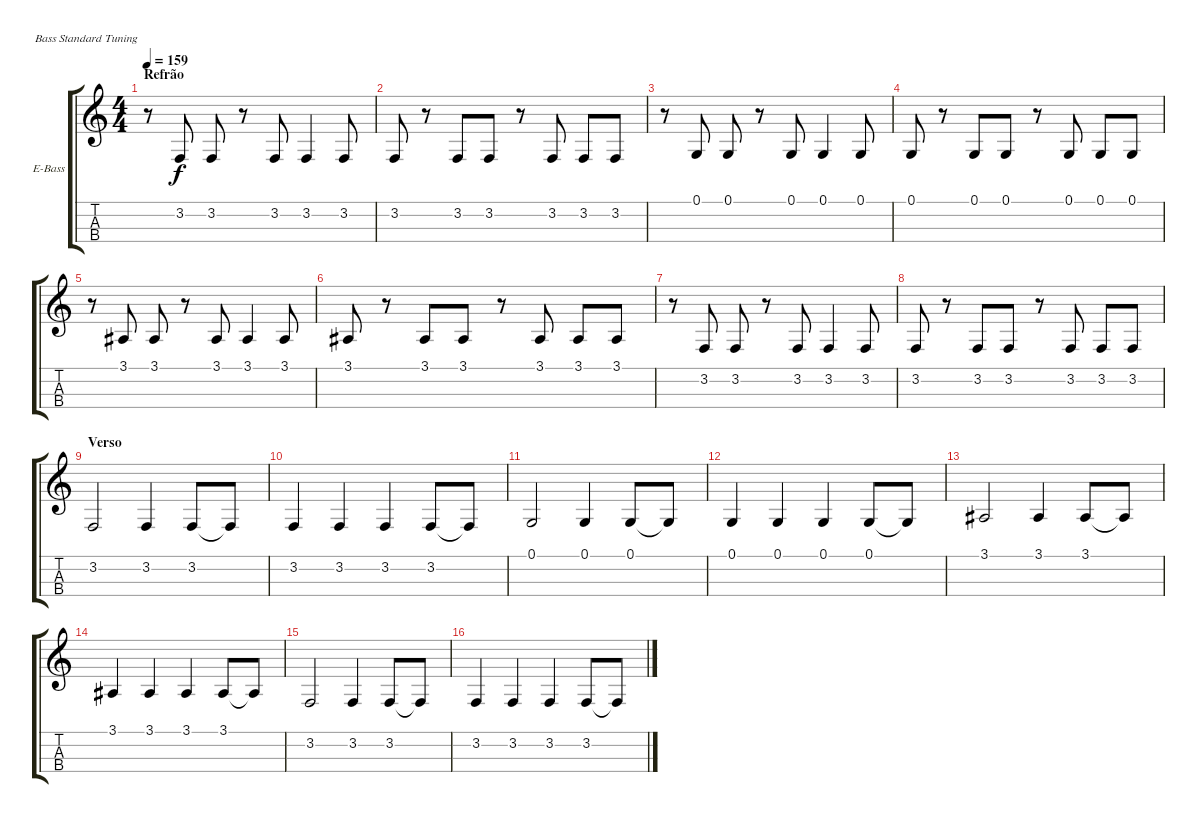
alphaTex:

\bracketExtendMode groupsimilarinstruments
\firstSystemTrackNameOrientation horizontal
\otherSystemsTrackNameOrientation horizontal
\track ("Bass" "E-Bass") {instrument electricbassfinger}
\staff {score tabs}
\tuning (G2 D2 A1 E1)
\ts (4 4)
\section ("" "Refrão")
\tempo 159
\clef g2
\scale
0.333333
\ks c
r.8{dy f} 3.2.8 3.2.8 r.8 3.2.8 3.2.4 3.2.8 |
\scale
0.333333 3.2.8 r.8 3.2.8 3.2.8 r.8 3.2.8 3.2.8 3.2.8 |
\scale
0.333333 r.8 0.1.8 0.1.8 r.8 0.1.8 0.1.4 0.1.8 |
\scale
0.333333 0.1.8 r.8 0.1.8 0.1.8 r.8 0.1.8 0.1.8 0.1.8 |
\scale
0.333333 r.8 3.1.8 3.1.8 r.8 3.1.8 3.1.4 3.1.8 |
\scale
0.333333 3.1.8 r.8 3.1.8 3.1.8 r.8 3.1.8 3.1.8 3.1.8 |
\scale
0.333333 r.8 3.2.8 3.2.8 r.8 3.2.8 3.2.4 3.2.8 |
\scale
0.333333 3.2.8 r.8 3.2.8 3.2.8 r.8 3.2.8 3.2.8 3.2.8 |
\section ("" "Verso")
\scale
0.333333 3.2.2 3.2.4 3.2.8 3.2{t}.8 |
\scale
0.333333 3.2.4 3.2.4 3.2.4 3.2.8 3.2{t}.8 |
\scale
0.333333 0.1.2 0.1.4 0.1.8 0.1{t}.8 |
\scale
0.333333 0.1.4 0.1.4 0.1.4 0.1.8 0.1{t}.8 |
\scale
0.333333 3.1.2 3.1.4 3.1.8 3.1{t}.8 |
\scale
0.333333 3.1.4 3.1.4 3.1.4 3.1.8 3.1{t}.8 |
\scale
0.333333 3.2.2 3.2.4 3.2.8 3.2{t}.8 |
\scale
0.333333 3.2.4 3.2.4 3.2.4 3.2.8 3.2{t}.8
